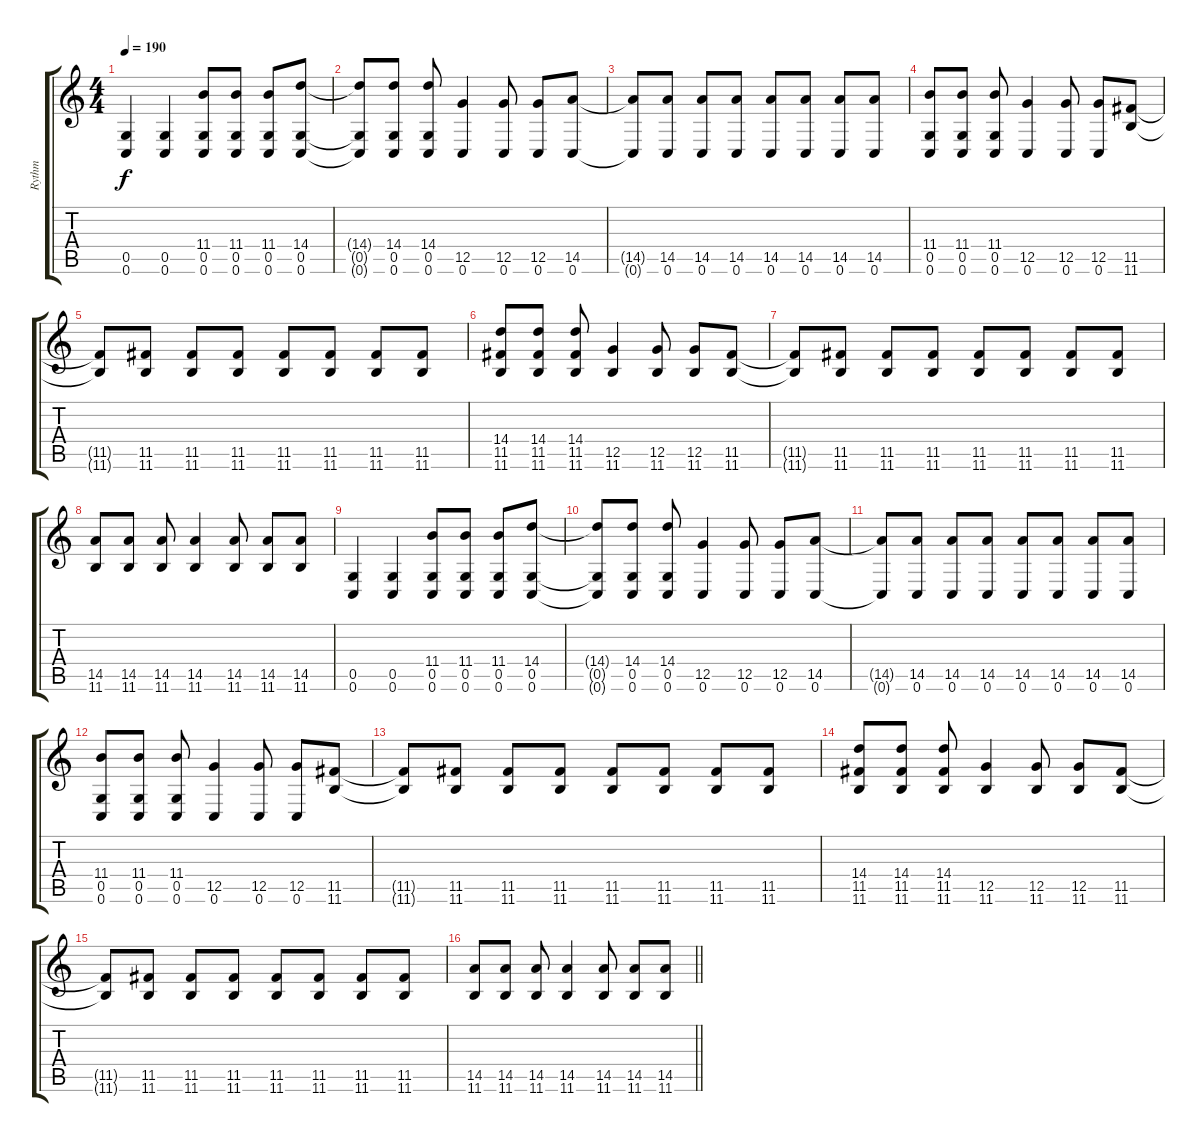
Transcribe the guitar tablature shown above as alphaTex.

\track ("Rythm" "Rythm") {instrument overdrivenguitar}
\staff {score tabs}
\tuning (D4 A3 F3 C3 G2 C2) {hide}
\ts (4 4)
\tempo 190
\clef g2
\ks c
(0.5 0.6).4{dy f} (0.5 0.6).4 (11.4 0.5 0.6).8 (11.4 0.5 0.6).8 (11.4 0.5 0.6).8 (14.4 0.5 0.6).8 |
(14.4{t} 0.5{t} 0.6{t}).8 (14.4 0.5 0.6).8 (14.4 0.5 0.6).8 (12.5 0.6).4 (12.5 0.6).8 (12.5 0.6).8 (14.5 0.6).8 |
(14.5{t} 0.6{t}).8 (14.5 0.6).8 (14.5 0.6).8 (14.5 0.6).8 (14.5 0.6).8 (14.5 0.6).8 (14.5 0.6).8 (14.5 0.6).8 |
(11.4 0.5 0.6).8 (11.4 0.5 0.6).8 (11.4 0.5 0.6).8 (12.5 0.6).4 (12.5 0.6).8 (12.5 0.6).8 (11.5 11.6).8 |
(11.5{t} 11.6{t}).8 (11.5 11.6).8 (11.5 11.6).8 (11.5 11.6).8 (11.5 11.6).8 (11.5 11.6).8 (11.5 11.6).8 (11.5 11.6).8 |
(14.4 11.5 11.6).8 (14.4 11.5 11.6).8 (14.4 11.5 11.6).8 (12.5 11.6).4 (12.5 11.6).8 (12.5 11.6).8 (11.5 11.6).8 |
(11.5{t} 11.6{t}).8 (11.5 11.6).8 (11.5 11.6).8 (11.5 11.6).8 (11.5 11.6).8 (11.5 11.6).8 (11.5 11.6).8 (11.5 11.6).8 |
(14.5 11.6).8 (14.5 11.6).8 (14.5 11.6).8 (14.5 11.6).4 (14.5 11.6).8 (14.5 11.6).8 (14.5 11.6).8 |
(0.5 0.6).4 (0.5 0.6).4 (11.4 0.5 0.6).8 (11.4 0.5 0.6).8 (11.4 0.5 0.6).8 (14.4 0.5 0.6).8 |
(14.4{t} 0.5{t} 0.6{t}).8 (14.4 0.5 0.6).8 (14.4 0.5 0.6).8 (12.5 0.6).4 (12.5 0.6).8 (12.5 0.6).8 (14.5 0.6).8 |
(14.5{t} 0.6{t}).8 (14.5 0.6).8 (14.5 0.6).8 (14.5 0.6).8 (14.5 0.6).8 (14.5 0.6).8 (14.5 0.6).8 (14.5 0.6).8 |
(11.4 0.5 0.6).8 (11.4 0.5 0.6).8 (11.4 0.5 0.6).8 (12.5 0.6).4 (12.5 0.6).8 (12.5 0.6).8 (11.5 11.6).8 |
(11.5{t} 11.6{t}).8 (11.5 11.6).8 (11.5 11.6).8 (11.5 11.6).8 (11.5 11.6).8 (11.5 11.6).8 (11.5 11.6).8 (11.5 11.6).8 |
(14.4 11.5 11.6).8 (14.4 11.5 11.6).8 (14.4 11.5 11.6).8 (12.5 11.6).4 (12.5 11.6).8 (12.5 11.6).8 (11.5 11.6).8 |
(11.5{t} 11.6{t}).8 (11.5 11.6).8 (11.5 11.6).8 (11.5 11.6).8 (11.5 11.6).8 (11.5 11.6).8 (11.5 11.6).8 (11.5 11.6).8 |
\barLineRight lightlight
(14.5 11.6).8 (14.5 11.6).8 (14.5 11.6).8 (14.5 11.6).4 (14.5 11.6).8 (14.5 11.6).8 (14.5 11.6).8
